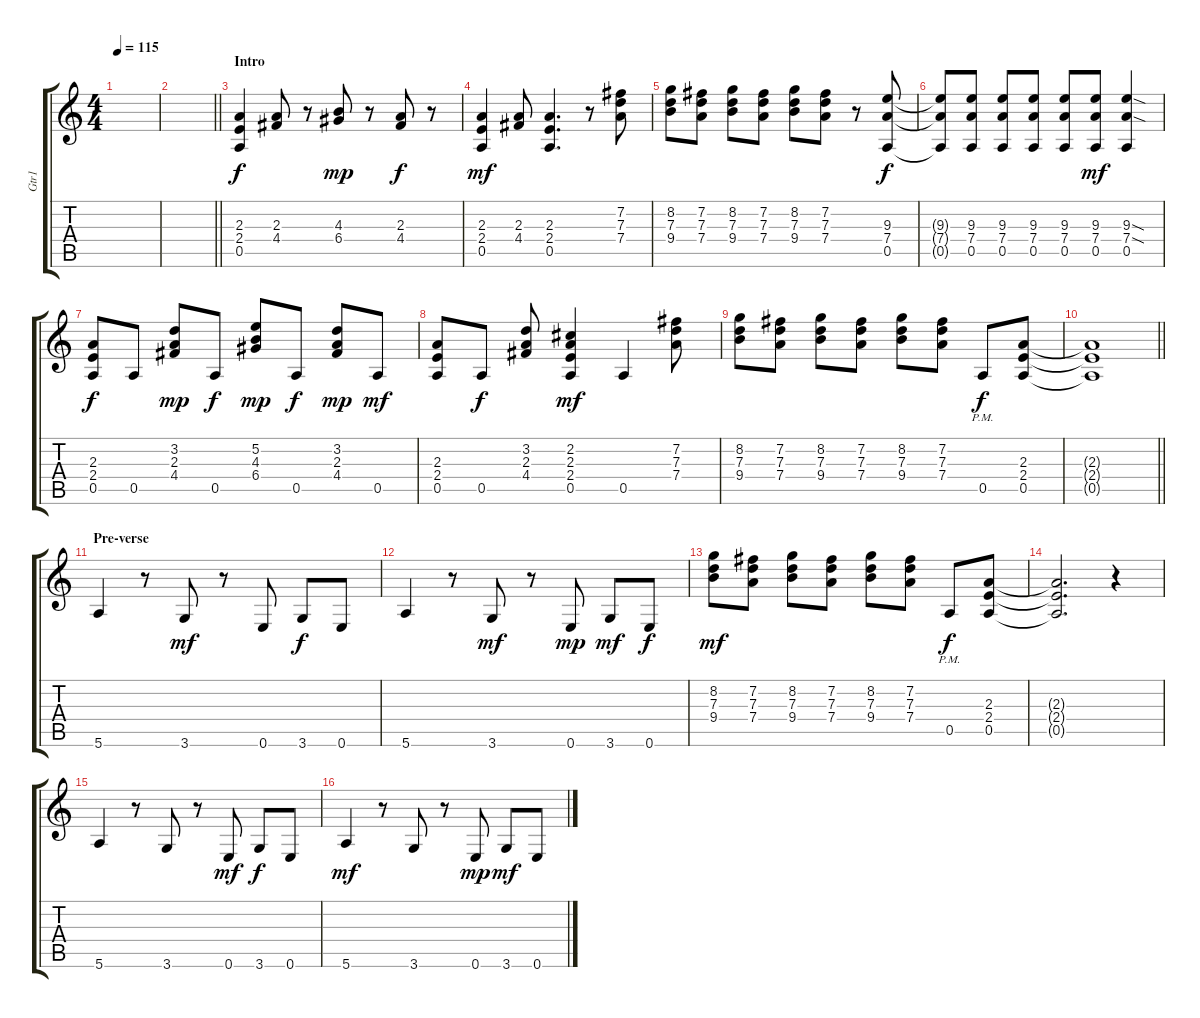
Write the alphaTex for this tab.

\track ("Gtr1" "Gtr1") {instrument overdrivenguitar}
\staff {score tabs}
\tuning (E4 B3 G3 D3 A2 E2) {hide}
\ts (4 4)
\tempo 115
\clef g2
\ks c
|
\barLineRight lightlight
|
\section ("" "Intro")
(2.3 2.4 0.5).4 (2.3 4.4).8{dy f} r.8 (4.3 6.4).8{dy mp} r.8 (2.3 4.4).8{dy f} r.8 |
(2.3 2.4 0.5).4{dy mf} (2.3 4.4).8 (2.3 2.4 0.5).4{d} r.8 (7.2 7.3 7.4).8 |
(8.2 7.3 9.4).8 (7.2 7.3 7.4).8 (8.2 7.3 9.4).8 (7.2 7.3 7.4).8 (8.2 7.3 9.4).8 (7.2 7.3 7.4).8 r.8 (9.3 7.4 0.5).8{dy f} |
(9.3{t} 7.4{t} 0.5{t}).8 (9.3 7.4 0.5).8 (9.3 7.4 0.5).8 (9.3 7.4 0.5).8 (9.3 7.4 0.5).8 (9.3 7.4 0.5).8{dy mf} (9.3{sod} 7.4{sod} 0.5).4 |
(2.3 2.4 0.5).8{dy f} 0.5.8 (3.2 2.3 4.4).8{dy mp} 0.5.8{dy f} (5.2 4.3 6.4).8{dy mp} 0.5.8{dy f} (3.2 2.3 4.4).8{dy mp} 0.5.8{dy mf} |
(2.3 2.4 0.5).8 0.5.8{dy f} (3.2 2.3 4.4).8 (2.2 2.3 2.4 0.5).4{dy mf} 0.5.4 (7.2 7.3 7.4).8 |
(8.2 7.3 9.4).8 (7.2 7.3 7.4).8 (8.2 7.3 9.4).8 (7.2 7.3 7.4).8 (8.2 7.3 9.4).8 (7.2 7.3 7.4).8 0.5{pm}.8{dy f} (2.3 2.4 0.5).8 |
\barLineRight lightlight
(2.3{t} 2.4{t} 0.5{t}).1 |
\section ("" "Pre-verse")
5.6.4 r.8 3.6.8{dy mf} r.8 0.6.8 3.6.8{dy f} 0.6.8 |
5.6.4 r.8 3.6.8{dy mf} r.8 0.6.8{dy mp} 3.6.8{dy mf} 0.6.8{dy f} |
(8.2 7.3 9.4).8{dy mf} (7.2 7.3 7.4).8 (8.2 7.3 9.4).8 (7.2 7.3 7.4).8 (8.2 7.3 9.4).8 (7.2 7.3 7.4).8 0.5{pm}.8{dy f} (2.3 2.4 0.5).8 |
(2.3{t} 2.4{t} 0.5{t}).2{d} r.4 |
5.6.4 r.8 3.6.8 r.8 0.6.8{dy mf} 3.6.8{dy f} 0.6.8 |
5.6.4{dy mf} r.8 3.6.8 r.8 0.6.8{dy mp} 3.6.8{dy mf} 0.6.8
